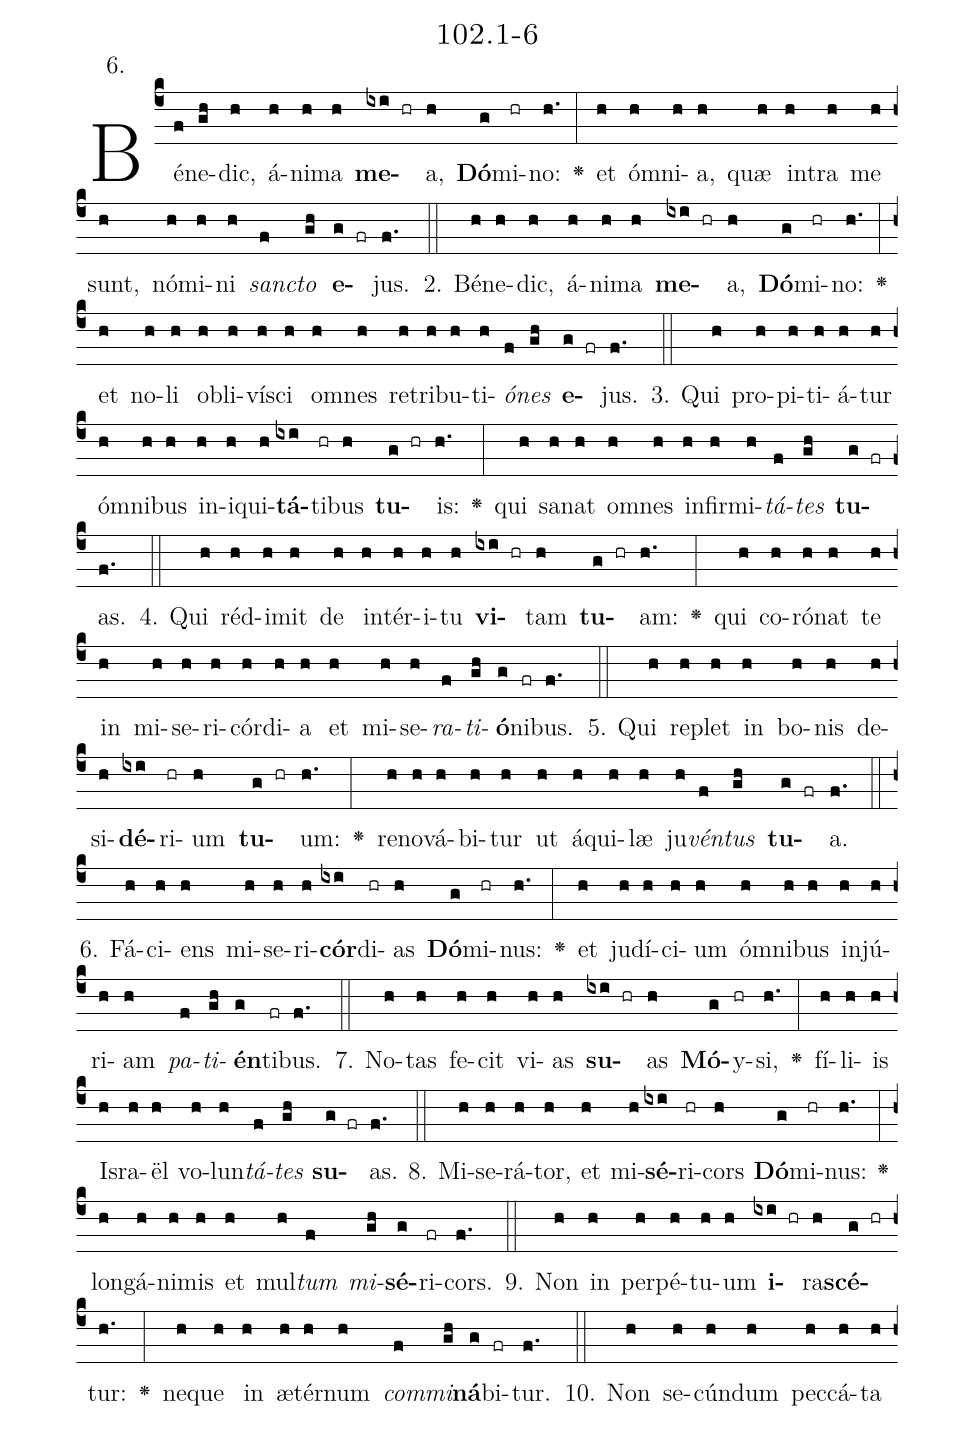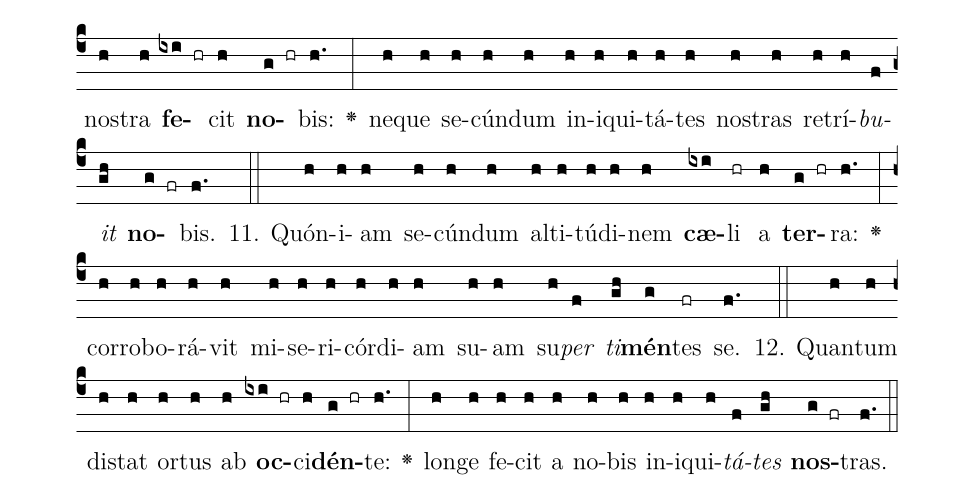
name: 102.1-6;
annotation: 6.;
%%
(c4)Bé(f)ne(gh)dic,(h) á(h)ni(h)ma(h) <b>me</b>(ixi hr)a,(h) <b>Dó</b>(g)mi(hr)no:(h.) <v>\greheightstar</v>(:) et(h) óm(h)ni(h)a,(h) quæ(h) in(h)tra(h) me(h) sunt,(h) nó(h)mi(h)ni(h) <i>sanc</i>(f)<i>to</i>(gh) <b>e</b>(g fr)jus.(f.) (::)
2. Bé(h)ne(h)dic,(h) á(h)ni(h)ma(h) <b>me</b>(ixi hr)a,(h) <b>Dó</b>(g)mi(hr)no:(h.) <v>\greheightstar</v>(:) et(h) no(h)li(h) ob(h)li(h)ví(h)sci(h) om(h)nes(h) re(h)tri(h)bu(h)ti(h)<i>ó</i>(f)<i>nes</i>(gh) <b>e</b>(g fr)jus.(f.) (::)
3. Qui(h) pro(h)pi(h)ti(h)á(h)tur(h) óm(h)ni(h)bus(h) in(h)i(h)qui(h)<b>tá</b>(ixi)ti(hr)bus(h) <b>tu</b>(g hr)is:(h.) <v>\greheightstar</v>(:) qui(h) sa(h)nat(h) om(h)nes(h) in(h)fir(h)mi(h)<i>tá</i>(f)<i>tes</i>(gh) <b>tu</b>(g fr)as.(f.) (::)
4. Qui(h) réd(h)i(h)mit(h) de(h) in(h)tér(h)i(h)tu(h) <b>vi</b>(ixi hr)tam(h) <b>tu</b>(g hr)am:(h.) <v>\greheightstar</v>(:) qui(h) co(h)ró(h)nat(h) te(h) in(h) mi(h)se(h)ri(h)cór(h)di(h)a(h) et(h) mi(h)se(h)<i>ra</i>(f)<i>ti</i>(gh)<b>ó</b>(g)ni(fr)bus.(f.) (::)
5. Qui(h) re(h)plet(h) in(h) bo(h)nis(h) de(h)si(h)<b>dé</b>(ixi)ri(hr)um(h) <b>tu</b>(g hr)um:(h.) <v>\greheightstar</v>(:) re(h)no(h)vá(h)bi(h)tur(h) ut(h) á(h)qui(h)læ(h) ju(h)<i>vén</i>(f)<i>tus</i>(gh) <b>tu</b>(g fr)a.(f.) (::)
6. Fá(h)ci(h)ens(h) mi(h)se(h)ri(h)<b>cór</b>(ixi)di(hr)as(h) <b>Dó</b>(g)mi(hr)nus:(h.) <v>\greheightstar</v>(:) et(h) ju(h)dí(h)ci(h)um(h) óm(h)ni(h)bus(h) in(h)jú(h)ri(h)am(h) <i>pa</i>(f)<i>ti</i>(gh)<b>én</b>(g)ti(fr)bus.(f.) (::)
7. No(h)tas(h) fe(h)cit(h) vi(h)as(h) <b>su</b>(ixi hr)as(h) <b>Mó</b>(g)y(hr)si,(h.) <v>\greheightstar</v>(:) fí(h)li(h)is(h) Is(h)ra(h)ël(h) vo(h)lun(h)<i>tá</i>(f)<i>tes</i>(gh) <b>su</b>(g fr)as.(f.) (::)
8. Mi(h)se(h)rá(h)tor,(h) et(h) mi(h)<b>sé</b>(ixi)ri(hr)cors(h) <b>Dó</b>(g)mi(hr)nus:(h.) <v>\greheightstar</v>(:) long(h)á(h)ni(h)mis(h) et(h) mul(h)<i>tum</i>(f) <i>mi</i>(gh)<b>sé</b>(g)ri(fr)cors.(f.) (::)
9. Non(h) in(h) per(h)pé(h)tu(h)um(h) <b>i</b>(ixi hr)ra(h)<b>scé</b>(g hr)tur:(h.) <v>\greheightstar</v>(:) ne(h)que(h) in(h) æ(h)tér(h)num(h) <i>com</i>(f)<i>mi</i>(gh)<b>ná</b>(g)bi(fr)tur.(f.) (::)
10. Non(h) se(h)cún(h)dum(h) pec(h)cá(h)ta(h) nos(h)tra(h) <b>fe</b>(ixi hr)cit(h) <b>no</b>(g hr)bis:(h.) <v>\greheightstar</v>(:) ne(h)que(h) se(h)cún(h)dum(h) in(h)i(h)qui(h)tá(h)tes(h) nos(h)tras(h) re(h)trí(h)<i>bu</i>(f)<i>it</i>(gh) <b>no</b>(g fr)bis.(f.) (::)
11. Quón(h)i(h)am(h) se(h)cún(h)dum(h) al(h)ti(h)tú(h)di(h)nem(h) <b>cæ</b>(ixi)li(hr) a(h) <b>ter</b>(g hr)ra:(h.) <v>\greheightstar</v>(:) cor(h)ro(h)bo(h)rá(h)vit(h) mi(h)se(h)ri(h)cór(h)di(h)am(h) su(h)am(h) su(h)<i>per</i>(f) <i>ti</i>(gh)<b>mén</b>(g)tes(fr) se.(f.) (::)
12. Quan(h)tum(h) di(h)stat(h) or(h)tus(h) ab(h) <b>oc</b>(ixi hr)ci(h)<b>dén</b>(g hr)te:(h.) <v>\greheightstar</v>(:) lon(h)ge(h) fe(h)cit(h) a(h) no(h)bis(h) in(h)i(h)qui(h)<i>tá</i>(f)<i>tes</i>(gh) <b>nos</b>(g fr)tras.(f.) (::)
